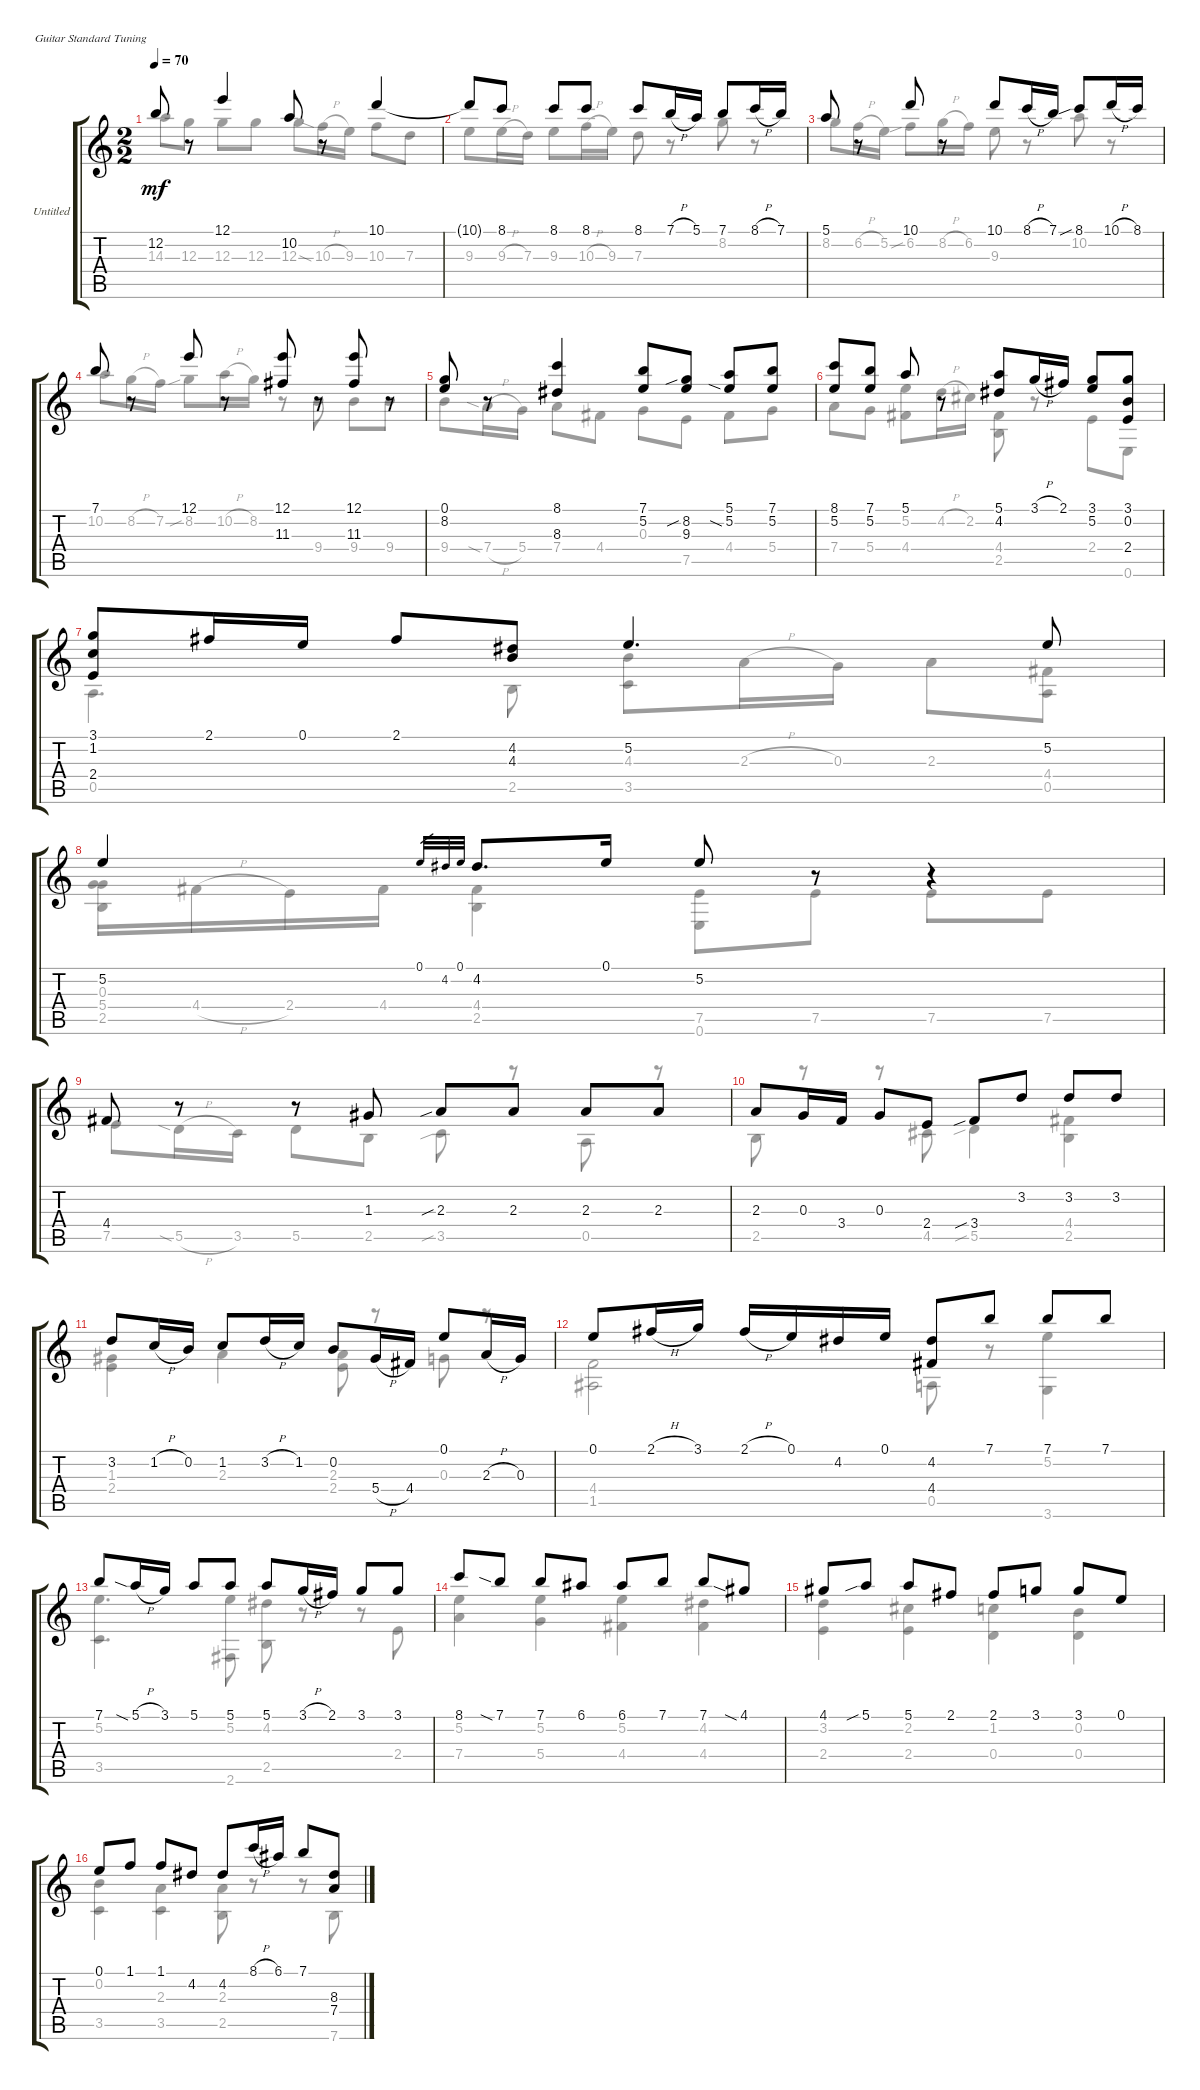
\bracketExtendMode groupsimilarinstruments
\firstSystemTrackNameOrientation horizontal
\otherSystemsTrackNameOrientation horizontal
\track ("Untitled" "Untitled") {instrument acousticguitarnylon}
\staff {score tabs}
\tuning (E4 B3 G3 D3 A2 E2)
\voice
\ts (2 2)
\tempo 70
\clef g2
\ks c
12.2.8{dy mf} r.8 12.1.4 10.2.8 r.8 10.1.4 |
10.1{t}.8 8.1.8 8.1.8 8.1.8 8.1.8 7.1{h}.16 5.1.16 7.1.8 8.1{h}.16 7.1.16 |
5.1.8 r.8 10.1.8 r.8 10.1.8 8.1{h}.16 7.1.16 8.1{sib}.8 10.1{h}.16 8.1.16 |
7.1.8 r.8 12.1.8 r.8 (12.1 11.3).8 r.8 (12.1 11.3).8 r.8 |
(8.2 0.1).8 r.8 (8.1 8.3).4 (7.1 5.2).8 (8.2{sib} 9.3).8 (5.1 5.2{sia}).8 (7.1 5.2).8 |
(8.1 5.2).8 (7.1 5.2).8 5.1.8 r.8 (5.1 4.2).8 3.1{h}.16 2.1.16 (3.1 5.2).8 (3.1 0.2 2.4).8 |
(3.1 1.2 2.4).8 2.1.16 0.1.16 2.1.8 (4.2 4.3).8 5.2.4{d} 5.2.8 |
5.2.4 0.1.32{gr} 4.2.32{gr} 0.1.32{gr} 4.2.8{d} 0.1.16 5.2.8 r.8 r.4 |
4.4.8 r.8 r.8 1.3.8 2.3{sib}.8 2.3.8 2.3.8 2.3.8 |
2.3.8 0.3.16 3.4.16 0.3.8 2.4.8 3.4{sib}.8 3.2.8 3.2.8 3.2.8 |
3.2.8 1.2{h}.16 0.2.16 1.2.8 3.2{h}.16 1.2.16 0.2.8 5.4{h}.16 4.4.16 0.1.8 2.3{h}.16 0.3.16 |
0.1.8 2.1{h}.16 3.1.16 2.1{h}.16 0.1.16 4.2.16 0.1.16 (4.2 4.4).8 7.1.8 7.1.8 7.1.8 |
7.1.8 5.1{sia h}.16 3.1.16 5.1.8 5.1.8 5.1.8 3.1{h}.16 2.1.16 3.1.8 3.1.8 |
8.1.8 7.1{sia}.8 7.1.8 6.1.8 6.1.8 7.1.8 7.1.8 4.1{sia}.8 |
4.1.8 5.1{sib}.8 5.1.8 2.1.8 2.1.8 3.1.8 3.1.8 0.1.8 |
0.1.8 1.1.8 1.1.8 4.2.8 4.2.8 8.1{h}.16 6.1.16 7.1.8 (8.3 7.4).8
\voice
\clef g2
\ottava regular
\simile none
\ks c
14.3.8{dy mf} 12.3.8 12.3.8 12.3.8 12.3.8 10.3{sia h}.16 9.3.16 10.3.8 7.3.8 |
9.3.8 9.3{h}.16 7.3.16 9.3.8 10.3{h}.16 9.3.16 7.3.8 r.8 8.2.8 r.8 |
8.2.8 6.2{h}.16 5.2.16 6.2{sib}.8 8.2{h}.16 6.2.16 9.3.8 r.8 10.2.8 r.8 |
10.2.8 8.2{h}.16 7.2.16 8.2{sib}.8 10.2{h}.16 8.2.16 r.8 9.4.8 9.4.8 9.4.8 |
9.4.8 7.4{sia h}.16 5.4.16 7.4.8 4.4.8 0.3.8 7.5.8 4.4.8 5.4.8 |
7.4.8 5.4.8 (5.2 4.4).8 4.2{h}.16 2.2.16 (4.4 2.5).8 r.8 2.4.8 0.6.8 |
0.5.4{d} 2.5.8 (4.3 3.5).8 2.3{h}.16 0.3.16 2.3.8 (4.4 0.5).8 |
(0.3 5.4 2.5).16 4.4{h}.16 2.4.16 4.4.16 (4.4 2.5).4 (7.5 0.6).8 7.5.8 7.5.8 7.5.8 |
7.5.8 5.5{sia h}.16 3.5.16 5.5.8 2.5.8 3.5{sib}.8 r.8 0.5.8 r.8 |
2.5.8 r.8 r.8 4.5.8 5.5{sib}.4 (4.4 2.5).4 |
(1.3 2.4).4 2.3.4 (2.3 2.4).8 r.8 0.3.8 r.8 |
(4.4 1.5).2 0.5.8 r.8 (5.2 3.6).4 |
(5.2 3.5).4{d} (5.2 2.6).8 (4.2 2.5).8 r.8 r.8 2.4.8 |
(5.2 7.4).4 (5.2 5.4).4 (5.2 4.4).4 (4.2 4.4).4 |
(3.2 2.4).4 (2.2 2.4).4 (1.2 0.4).4 (0.2 0.4).4 |
(0.2 3.5).4 (2.3 3.5).4 (2.3 2.5).8 r.8 r.8 7.6.8
